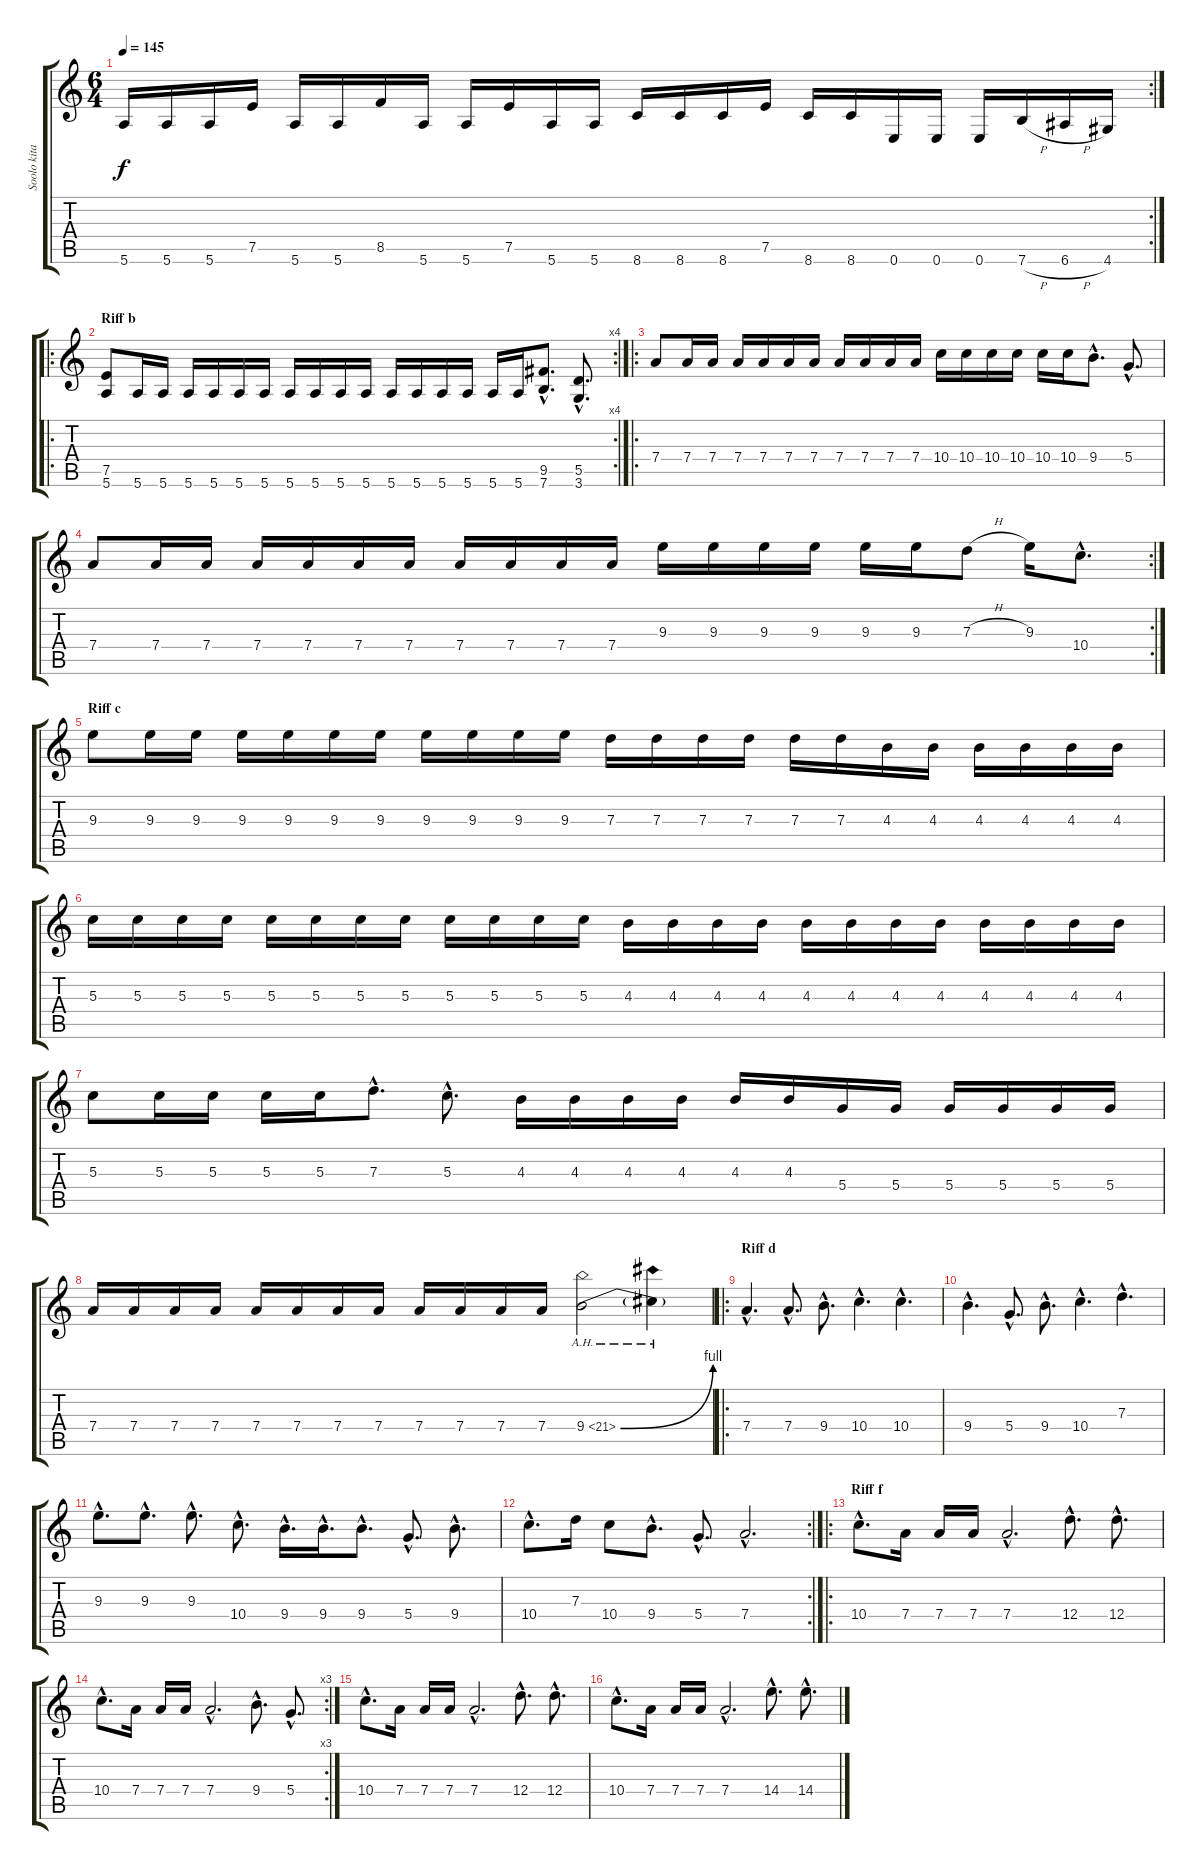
\track ("Soolo kitara" "Soolo kita") {instrument distortionguitar}
\staff {score tabs}
\tuning (E4 B3 G3 D3 A2 E2) {hide}
\rc 2
\ts (6 4)
\tempo 145
\clef g2
\ks c
5.6.16{dy f} 5.6.16 5.6.16 7.5.16 5.6.16 5.6.16 8.5.16 5.6.16 5.6.16 7.5.16 5.6.16 5.6.16 8.6.16 8.6.16 8.6.16 7.5.16 8.6.16 8.6.16 0.6.16 0.6.16 0.6.16 7.6{h}.16 6.6{h}.16 4.6.16 |
\ro
\rc 4
\section ("" "Riff b")
(7.5 5.6).8 5.6.16 5.6.16 5.6.16 5.6.16 5.6.16 5.6.16 5.6.16 5.6.16 5.6.16 5.6.16 5.6.16 5.6.16 5.6.16 5.6.16 5.6.16 5.6.16 (9.5{hac} 7.6{hac}).8{d} (5.5{hac} 3.6{hac}).8{d} |
\ro
7.4.8{volume 12} 7.4.16 7.4.16 7.4.16 7.4.16 7.4.16 7.4.16 7.4.16 7.4.16 7.4.16 7.4.16 10.4.16 10.4.16 10.4.16 10.4.16 10.4.16 10.4.16 9.4{hac}.8{d} 5.4{hac}.8{d} |
\rc 2
7.4.8 7.4.16 7.4.16 7.4.16 7.4.16 7.4.16 7.4.16 7.4.16 7.4.16 7.4.16 7.4.16 9.3.16 9.3.16 9.3.16 9.3.16 9.3.16 9.3.16 7.3{h}.8 9.3.16 10.4{hac}.8{d} |
\section ("" "Riff c")
9.3.8{volume 16} 9.3.16 9.3.16 9.3.16 9.3.16 9.3.16 9.3.16 9.3.16 9.3.16 9.3.16 9.3.16 7.3.16 7.3.16 7.3.16 7.3.16 7.3.16 7.3.16 4.3.16 4.3.16 4.3.16 4.3.16 4.3.16 4.3.16 |
5.3.16 5.3.16 5.3.16 5.3.16 5.3.16 5.3.16 5.3.16 5.3.16 5.3.16 5.3.16 5.3.16 5.3.16 4.3.16 4.3.16 4.3.16 4.3.16 4.3.16 4.3.16 4.3.16 4.3.16 4.3.16 4.3.16 4.3.16 4.3.16 |
5.3.8 5.3.16 5.3.16 5.3.16 5.3.16 7.3{hac}.8{d} 5.3{hac}.8{d} 4.3.16 4.3.16 4.3.16 4.3.16 4.3.16 4.3.16 5.4.16 5.4.16 5.4.16 5.4.16 5.4.16 5.4.16 |
7.4.16 7.4.16 7.4.16 7.4.16 7.4.16 7.4.16 7.4.16 7.4.16 7.4.16 7.4.16 7.4.16 7.4.16 9.4{be (bend 0 0 60 4) ah 12}.2{instrument distortionguitar} 9.4{ah 12 t}.4 |
\ro
\section ("" "Riff d")
7.4{hac}.4{d} 7.4{hac}.8{d} 9.4{hac}.8{d} 10.4{hac}.4{d} 10.4{hac}.4{d} |
9.4{hac}.4{d} 5.4{hac}.8{d} 9.4{hac}.8{d} 10.4{hac}.4{d} 7.3{hac}.4{d} |
9.3{hac}.8{d} 9.3{hac}.8{d} 9.3{hac}.8{d} 10.4{hac}.8{d} 9.4{hac}.16{d} 9.4{hac}.16{d} 9.4{hac}.8{d} 5.4{hac}.8{d} 9.4{hac}.8{d} |
\rc 2
10.4{hac}.8{d} 7.3.16 10.4.8 9.4{hac}.8{d} 5.4{hac}.8{d} 7.4{hac}.2{d} |
\ro
\section ("" "Riff f")
10.4{hac}.8{d} 7.4.16 7.4.16 7.4.16 7.4{hac}.2{d} 12.4{hac}.8{d} 12.4{hac}.8{d} |
\rc 3
10.4{hac}.8{d} 7.4.16 7.4.16 7.4.16 7.4{hac}.2{d} 9.4{hac}.8{d} 5.4{hac}.8{d} |
10.4{hac}.8{d} 7.4.16 7.4.16 7.4.16 7.4{hac}.2{d} 12.4{hac}.8{d} 12.4{hac}.8{d} |
10.4{hac}.8{d} 7.4.16 7.4.16 7.4.16 7.4{hac}.2{d} 14.4{hac}.8{d} 14.4{hac}.8{d}
